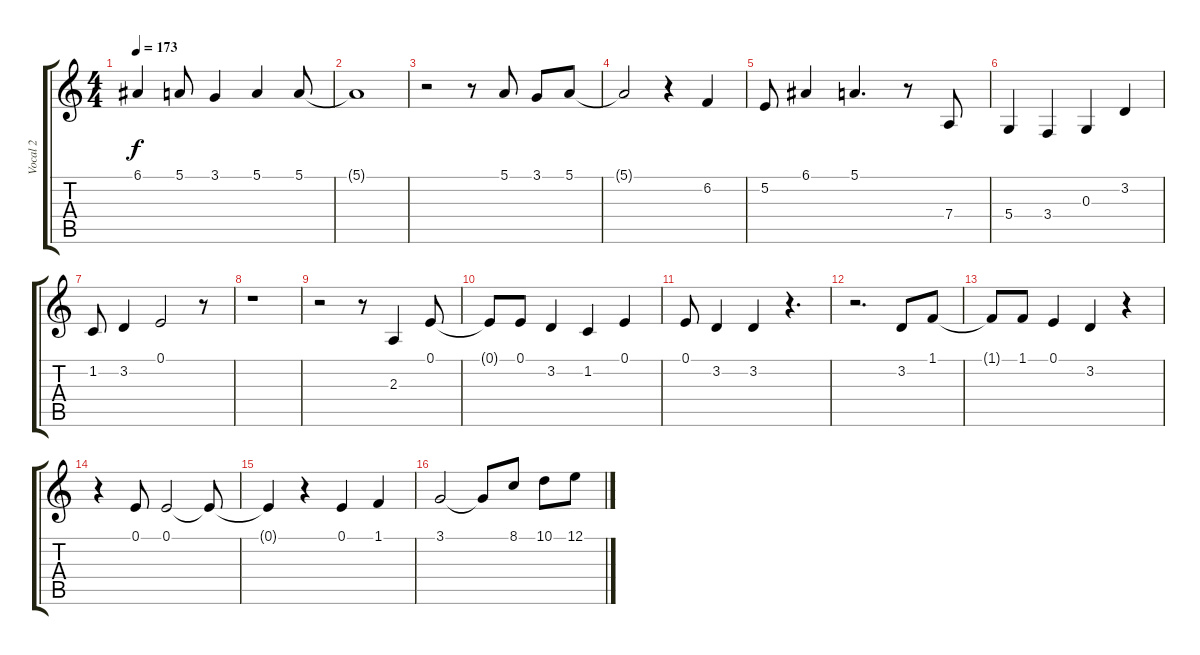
\track ("Vocal 2" "Vocal 2") {instrument voiceoohs}
\staff {score tabs}
\tuning (E4 B3 G3 D3 A2 E2) {hide}
\ts (4 4)
\tempo 173
\clef g2
\ks c
6.1.4{dy f} 5.1.8 3.1.4 5.1.4 5.1.8 |
5.1{t}.1 |
r.2 r.8 5.1.8 3.1.8 5.1.8 |
5.1{t}.2 r.4 6.2.4 |
5.2.8 6.1.4 5.1.4{d} r.8 7.4.8 |
5.4.4 3.4.4 0.3.4 3.2.4 |
1.2.8 3.2.4 0.1.2 r.8 |
r.1 |
r.2 r.8 2.3.4 0.1.8 |
0.1{t}.8 0.1.8 3.2.4 1.2.4 0.1.4 |
0.1.8 3.2.4 3.2.4 r.4{d} |
r.2{d} 3.2.8 1.1.8 |
1.1{t}.8 1.1.8 0.1.4 3.2.4 r.4 |
r.4 0.1.8 0.1.2 0.1{t}.8 |
0.1{t}.4 r.4 0.1.4 1.1.4 |
3.1.2 3.1{t}.8 8.1.8 10.1.8 12.1.8
